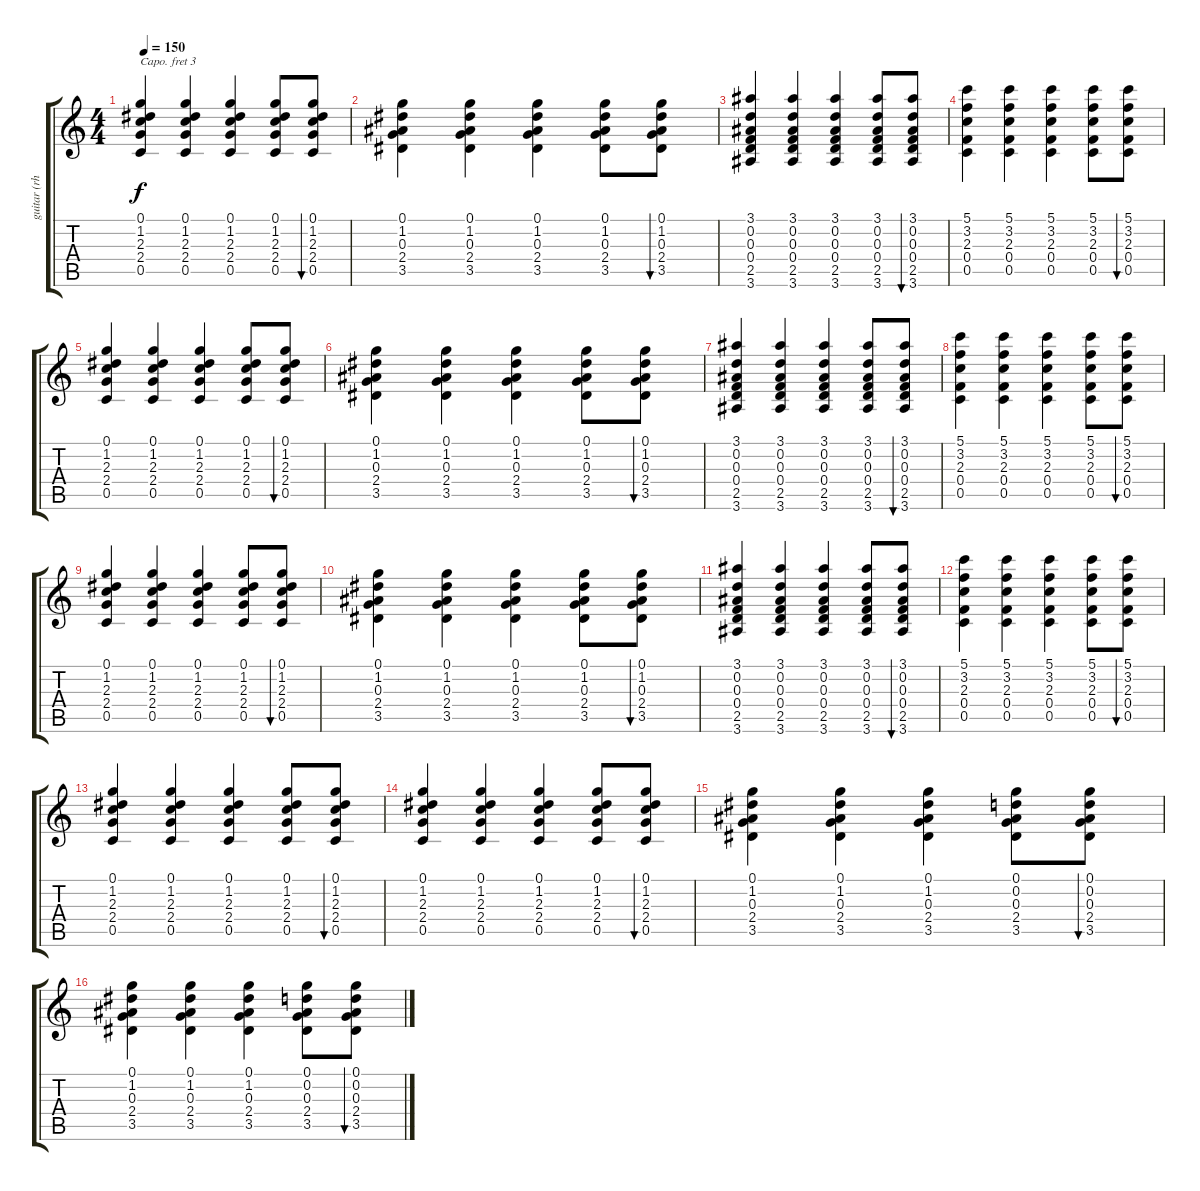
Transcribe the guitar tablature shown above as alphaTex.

\track ("guitar (rhythm)" "guitar (rh") {instrument acousticguitarsteel}
\staff {score tabs}
\capo 3
\tuning (E4 B3 G3 D3 A2 E2) {hide}
\ts (4 4)
\tempo 150
\clef g2
\ks c
(0.1 1.2 2.3 2.4 0.5).4{dy f} (0.1 1.2 2.3 2.4 0.5).4 (0.1 1.2 2.3 2.4 0.5).4 (0.1 1.2 2.3 2.4 0.5).8 (0.1 1.2 2.3 2.4 0.5).8{bu 60} |
(0.1 1.2 0.3 2.4 3.5).4 (0.1 1.2 0.3 2.4 3.5).4 (0.1 1.2 0.3 2.4 3.5).4 (0.1 1.2 0.3 2.4 3.5).8 (0.1 1.2 0.3 2.4 3.5).8{bu 60} |
(3.1 0.2 0.3 0.4 2.5 3.6).4 (3.1 0.2 0.3 0.4 2.5 3.6).4 (3.1 0.2 0.3 0.4 2.5 3.6).4 (3.1 0.2 0.3 0.4 2.5 3.6).8 (3.1 0.2 0.3 0.4 2.5 3.6).8{bu 60} |
(5.1 3.2 2.3 0.4 0.5).4 (5.1 3.2 2.3 0.4 0.5).4 (5.1 3.2 2.3 0.4 0.5).4 (5.1 3.2 2.3 0.4 0.5).8 (5.1 3.2 2.3 0.4 0.5).8{bu 60} |
(0.1 1.2 2.3 2.4 0.5).4 (0.1 1.2 2.3 2.4 0.5).4 (0.1 1.2 2.3 2.4 0.5).4 (0.1 1.2 2.3 2.4 0.5).8 (0.1 1.2 2.3 2.4 0.5).8{bu 60} |
(0.1 1.2 0.3 2.4 3.5).4 (0.1 1.2 0.3 2.4 3.5).4 (0.1 1.2 0.3 2.4 3.5).4 (0.1 1.2 0.3 2.4 3.5).8 (0.1 1.2 0.3 2.4 3.5).8{bu 60} |
(3.1 0.2 0.3 0.4 2.5 3.6).4 (3.1 0.2 0.3 0.4 2.5 3.6).4 (3.1 0.2 0.3 0.4 2.5 3.6).4 (3.1 0.2 0.3 0.4 2.5 3.6).8 (3.1 0.2 0.3 0.4 2.5 3.6).8{bu 60} |
(5.1 3.2 2.3 0.4 0.5).4 (5.1 3.2 2.3 0.4 0.5).4 (5.1 3.2 2.3 0.4 0.5).4 (5.1 3.2 2.3 0.4 0.5).8 (5.1 3.2 2.3 0.4 0.5).8{bu 60} |
(0.1 1.2 2.3 2.4 0.5).4 (0.1 1.2 2.3 2.4 0.5).4 (0.1 1.2 2.3 2.4 0.5).4 (0.1 1.2 2.3 2.4 0.5).8 (0.1 1.2 2.3 2.4 0.5).8{bu 60} |
(0.1 1.2 0.3 2.4 3.5).4 (0.1 1.2 0.3 2.4 3.5).4 (0.1 1.2 0.3 2.4 3.5).4 (0.1 1.2 0.3 2.4 3.5).8 (0.1 1.2 0.3 2.4 3.5).8{bu 60} |
(3.1 0.2 0.3 0.4 2.5 3.6).4 (3.1 0.2 0.3 0.4 2.5 3.6).4 (3.1 0.2 0.3 0.4 2.5 3.6).4 (3.1 0.2 0.3 0.4 2.5 3.6).8 (3.1 0.2 0.3 0.4 2.5 3.6).8{bu 60} |
(5.1 3.2 2.3 0.4 0.5).4 (5.1 3.2 2.3 0.4 0.5).4 (5.1 3.2 2.3 0.4 0.5).4 (5.1 3.2 2.3 0.4 0.5).8 (5.1 3.2 2.3 0.4 0.5).8{bu 60} |
(0.1 1.2 2.3 2.4 0.5).4 (0.1 1.2 2.3 2.4 0.5).4 (0.1 1.2 2.3 2.4 0.5).4 (0.1 1.2 2.3 2.4 0.5).8 (0.1 1.2 2.3 2.4 0.5).8{bu 60} |
(0.1 1.2 2.3 2.4 0.5).4 (0.1 1.2 2.3 2.4 0.5).4 (0.1 1.2 2.3 2.4 0.5).4 (0.1 1.2 2.3 2.4 0.5).8 (0.1 1.2 2.3 2.4 0.5).8{bu 60} |
(0.1 1.2 0.3 2.4 3.5).4 (0.1 1.2 0.3 2.4 3.5).4 (0.1 1.2 0.3 2.4 3.5).4 (0.1 0.2 0.3 2.4 3.5).8 (0.1 0.2 0.3 2.4 3.5).8{bu 60} |
(0.1 1.2 0.3 2.4 3.5).4 (0.1 1.2 0.3 2.4 3.5).4 (0.1 1.2 0.3 2.4 3.5).4 (0.1 0.2 0.3 2.4 3.5).8 (0.1 0.2 0.3 2.4 3.5).8{bu 60}
